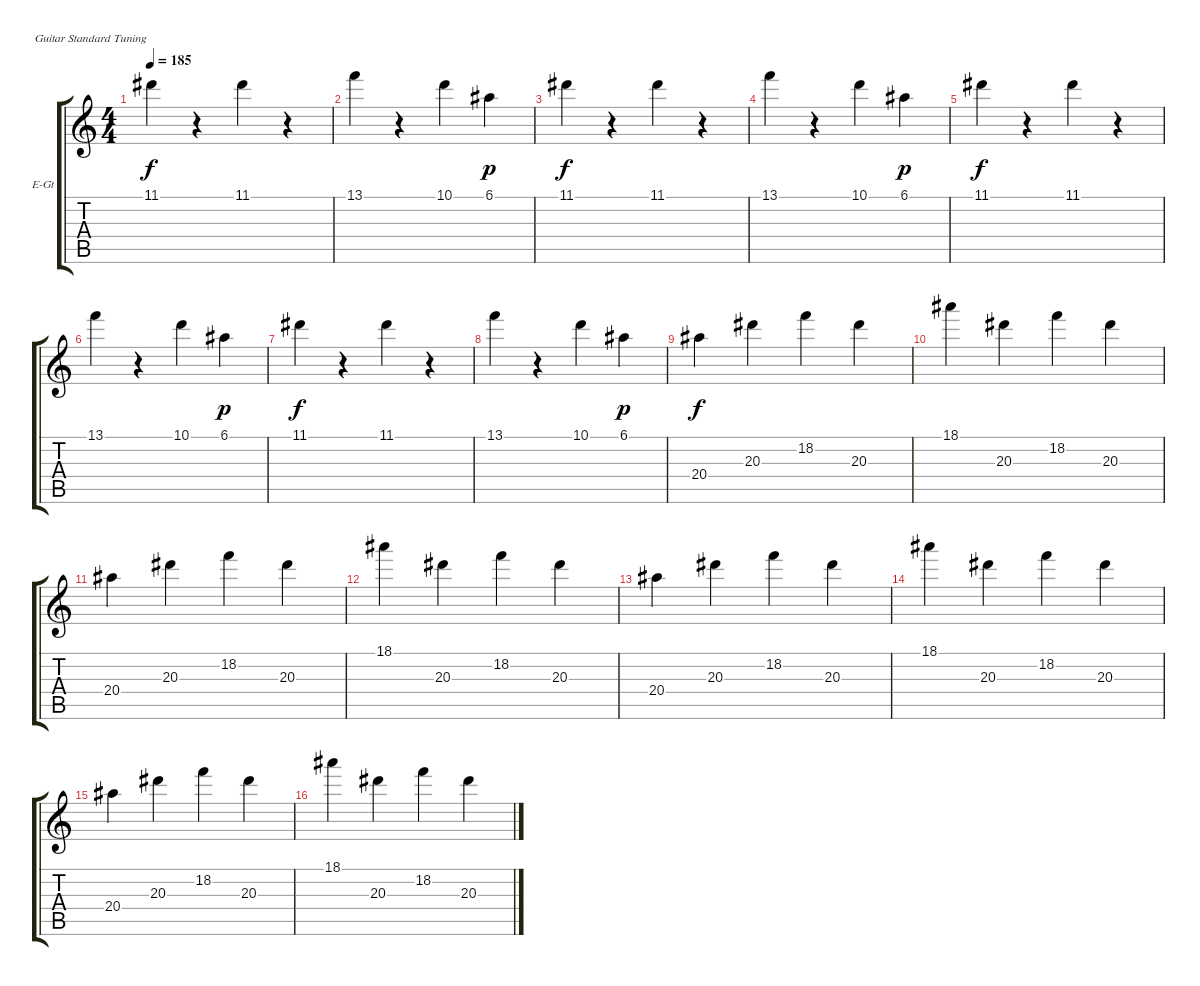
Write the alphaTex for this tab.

\defaultSystemsLayout 4
\bracketExtendMode groupsimilarinstruments
\firstSystemTrackNameOrientation horizontal
\otherSystemsTrackNameOrientation horizontal
\track ("Jeff Stinco " "E-Gt") {instrument electricguitarclean}
\staff {score tabs}
\tuning (E4 B3 G3 D3 A2 E2)
\ts (4 4)
\tempo 185
\clef g2
\ks c
11.1.4{dy f} r.4 11.1.4 r.4 |
13.1.4 r.4 10.1.4 6.1.4{dy p} |
11.1.4{dy f} r.4 11.1.4 r.4 |
13.1.4 r.4 10.1.4 6.1.4{dy p} |
11.1.4{dy f} r.4 11.1.4 r.4 |
13.1.4 r.4 10.1.4 6.1.4{dy p} |
11.1.4{dy f} r.4 11.1.4 r.4 |
13.1.4 r.4 10.1.4 6.1.4{dy p} |
20.4.4{dy f} 20.3.4 18.2.4 20.3.4 |
18.1.4 20.3.4 18.2.4 20.3.4 |
20.4.4 20.3.4 18.2.4 20.3.4 |
18.1.4 20.3.4 18.2.4 20.3.4 |
20.4.4 20.3.4 18.2.4 20.3.4 |
18.1.4 20.3.4 18.2.4 20.3.4 |
20.4.4 20.3.4 18.2.4 20.3.4 |
18.1.4 20.3.4 18.2.4 20.3.4
